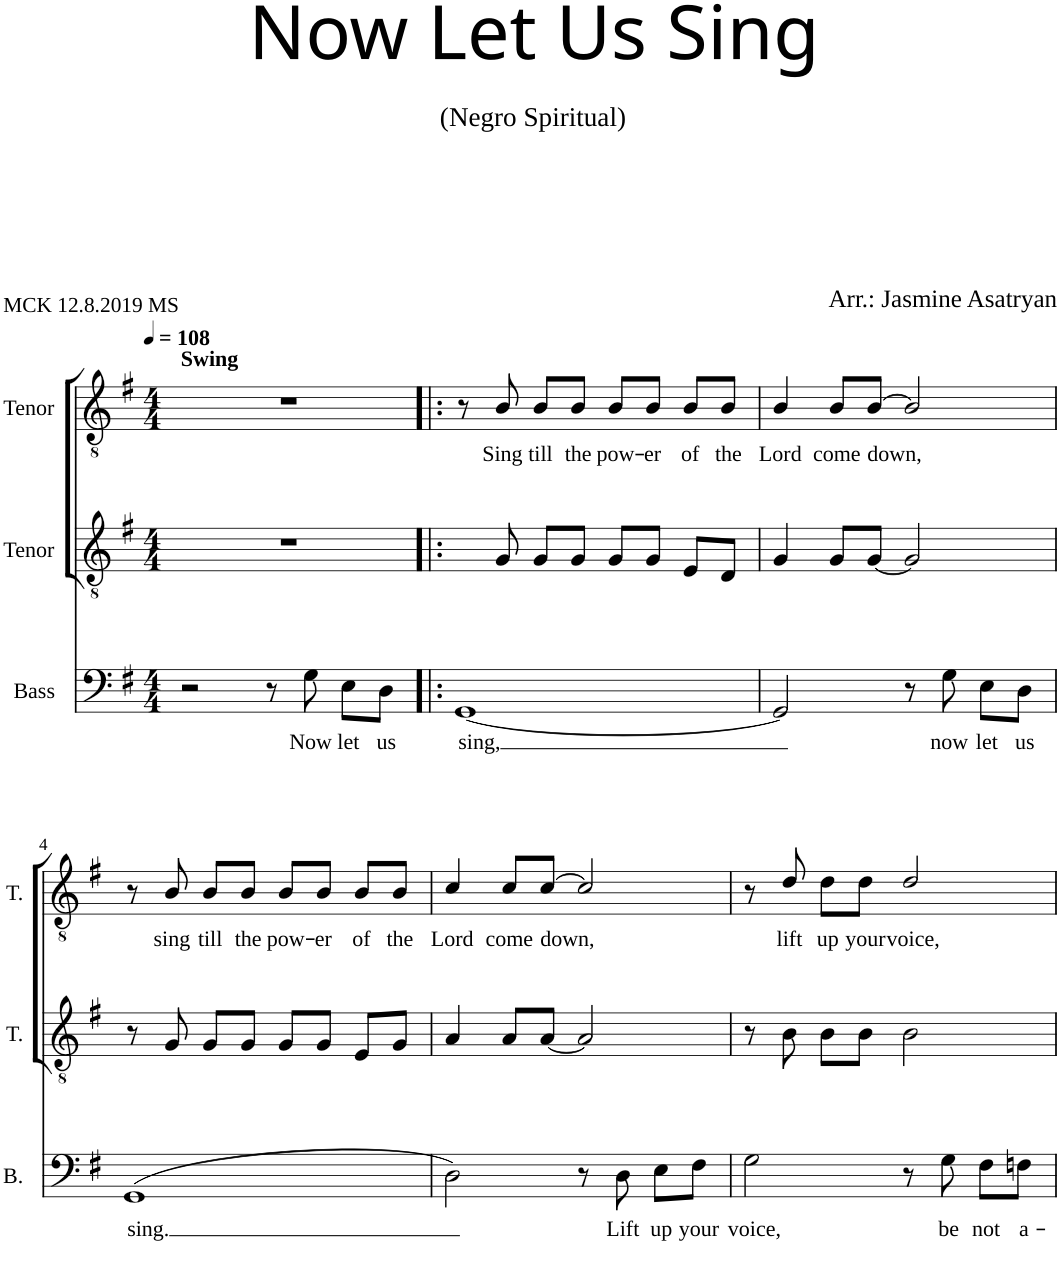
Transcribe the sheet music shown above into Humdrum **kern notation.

**kern	**text	**kern	**kern	**text
*part3	*part3	*part2	*part1	*part1
*staff3	*staff3	*staff2	*staff1	*staff1
*I"Bass	*	*I"Tenor	*I"Tenor	*
*I'B.	*	*I'T.	*I'T.	*
*clefF4	*	*clefGv2	*clefGv2	*
*k[f#]	*	*k[f#]	*k[f#]	*
*G:	*	*G:	*G:	*
*M4/4	*	*M4/4	*M4/4	*
*MM108	*	*MM108	*MM108	*
=1	=1	=1	=1	=1
!	!	!	!LO:TX:a:B:t=Swing	!
2r	.	1r	1r	.
8r	.	.	.	.
!	!LO:LY:b	!	!	!
8G\	Now	.	.	.
!	!LO:LY:b	!	!	!
8E\L	let	.	.	.
!	!LO:LY:b	!	!	!
8D\J	us	.	.	.
=2!|:	=2!|:	=2!|:	=2!|:	=2!|:
!	!LO:LY:b	!	!	!
[1GG	sing,	8ryy	8r	.
!	!	!	!	!LO:LY:b
.	.	8G/	8B/	Sing
!	!	!	!	!LO:LY:b
.	.	8G/L	8B/L	till
!	!	!	!	!LO:LY:b
.	.	8G/J	8B/J	the
!	!	!	!	!LO:LY:b
.	.	8G/L	8B/L	pow-
!	!	!	!	!LO:LY:b
.	.	8G/J	8B/J	-er
!	!	!	!	!LO:LY:b
.	.	8E/L	8B/L	of
!	!	!	!	!LO:LY:b
.	.	8D/J	8B/J	the
=3	=3	=3	=3	=3
!	!	!	!	!LO:LY:b
2GG/]	.	4G/	4B/	Lord
!	!	!	!	!LO:LY:b
.	.	8G/L	8B/L	come
!	!	!	!	!LO:LY:b
.	.	[8G/J	[>8B/J	down,
8r	.	2G/]	2B/]	.
!	!LO:LY:b	!	!	!
8G\	now	.	.	.
!	!LO:LY:b	!	!	!
8E\L	let	.	.	.
!	!LO:LY:b	!	!	!
8D\J	us	.	.	.
!!LO:LB:g=z
=4	=4	=4	=4	=4
!	!LO:LY:b	!	!	!
(>1GG	sing.	8r	8r	.
!	!	!	!	!LO:LY:b
.	.	8G/	8B/	sing
!	!	!	!	!LO:LY:b
.	.	8G/L	8B/L	till
!	!	!	!	!LO:LY:b
.	.	8G/J	8B/J	the
!	!	!	!	!LO:LY:b
.	.	8G/L	8B/L	pow-
!	!	!	!	!LO:LY:b
.	.	8G/J	8B/J	-er
!	!	!	!	!LO:LY:b
.	.	8E/L	8B/L	of
!	!	!	!	!LO:LY:b
.	.	8G/J	8B/J	the
=5	=5	=5	=5	=5
!	!	!	!	!LO:LY:b
2D\)	.	4A/	4c/	Lord
!	!	!	!	!LO:LY:b
.	.	8A/L	8c/L	come
!	!	!	!	!LO:LY:b
.	.	[8A/J	[>8c/J	down,
8r	.	2A/]	2c/]	.
!	!LO:LY:b	!	!	!
8D\	Lift	.	.	.
!	!LO:LY:b	!	!	!
8E\L	up	.	.	.
!	!LO:LY:b	!	!	!
8F#\J	your	.	.	.
=6	=6	=6	=6	=6
!	!LO:LY:b	!	!	!
2G\	voice,	8r	8r	.
!	!	!	!	!LO:LY:b
.	.	8B\	8d/	lift
!	!	!	!	!LO:LY:b
.	.	8B\L	8d\L	up
!	!	!	!	!LO:LY:b
.	.	8B\J	8d\J	your
!	!	!	!	!LO:LY:b
8r	.	2B\	2d/	voice,
!	!LO:LY:b	!	!	!
8G\	be	.	.	.
!	!LO:LY:b	!	!	!
8F#\L	not	.	.	.
!	!LO:LY:b	!	!	!
8Fn\J	a-	.	.	.
=	=	=	=	=
*-	*-	*-	*-	*-
